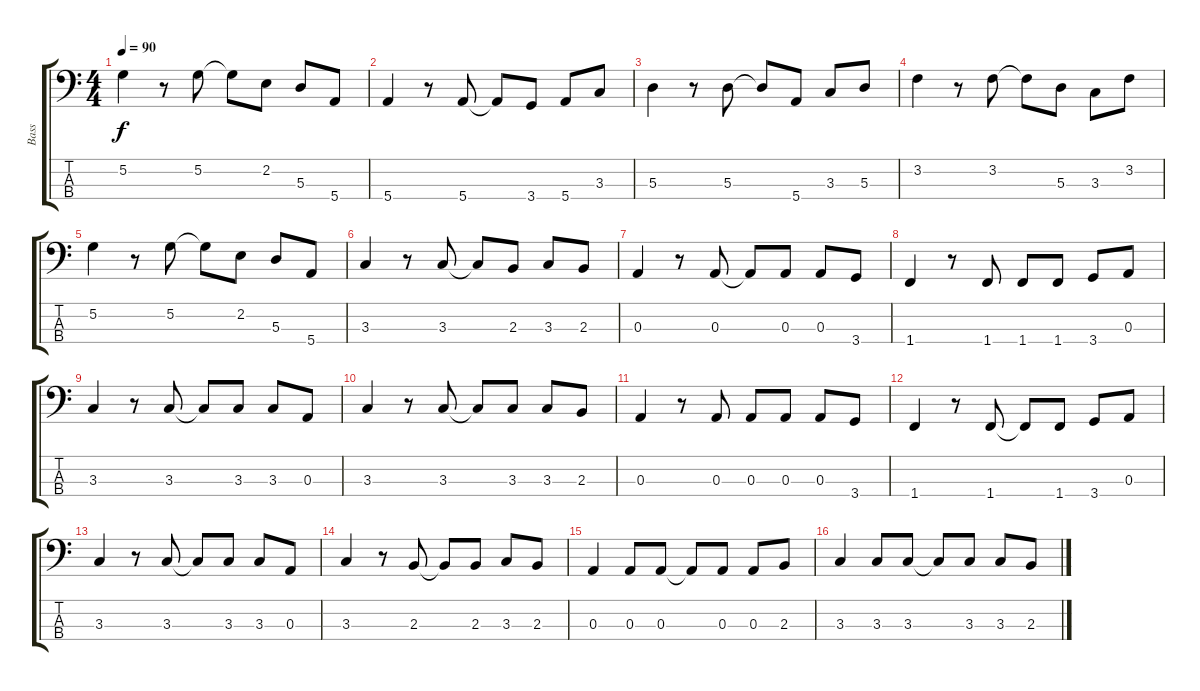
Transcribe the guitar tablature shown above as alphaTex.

\track ("Bass" "Bass") {instrument electricbassfinger}
\staff {score tabs}
\tuning (G2 D2 A1 E1) {hide}
\ts (4 4)
\tempo 90
\clef f4
\ks c
5.2.4{dy f} r.8 5.2.8 5.2{t}.8 2.2.8 5.3.8 5.4.8 |
5.4.4 r.8 5.4.8 5.4{t}.8 3.4.8 5.4.8 3.3.8 |
5.3.4 r.8 5.3.8 5.3{t}.8 5.4.8 3.3.8 5.3.8 |
3.2.4 r.8 3.2.8 3.2{t}.8 5.3.8 3.3.8 3.2.8 |
5.2.4 r.8 5.2.8 5.2{t}.8 2.2.8 5.3.8 5.4.8 |
3.3.4 r.8 3.3.8 3.3{t}.8 2.3.8 3.3.8 2.3.8 |
0.3.4 r.8 0.3.8 0.3{t}.8 0.3.8 0.3.8 3.4.8 |
1.4.4 r.8 1.4.8 1.4.8 1.4.8 3.4.8 0.3.8 |
3.3.4 r.8 3.3.8 3.3{t}.8 3.3.8 3.3.8 0.3.8 |
3.3.4 r.8 3.3.8 3.3{t}.8 3.3.8 3.3.8 2.3.8 |
0.3.4 r.8 0.3.8 0.3.8 0.3.8 0.3.8 3.4.8 |
1.4.4 r.8 1.4.8 1.4{t}.8 1.4.8 3.4.8 0.3.8 |
3.3.4 r.8 3.3.8 3.3{t}.8 3.3.8 3.3.8 0.3.8 |
3.3.4 r.8 2.3.8 2.3{t}.8 2.3.8 3.3.8 2.3.8 |
0.3.4 0.3.8 0.3.8 0.3{t}.8 0.3.8 0.3.8 2.3.8 |
3.3.4 3.3.8 3.3.8 3.3{t}.8 3.3.8 3.3.8 2.3.8
